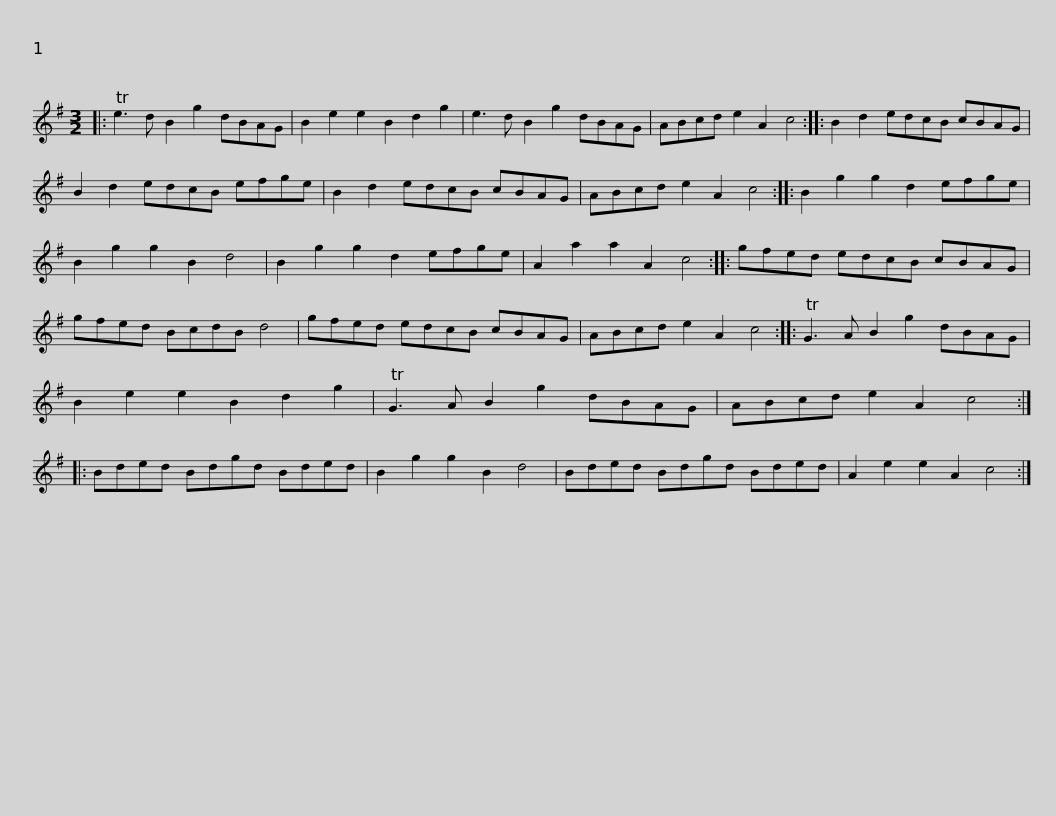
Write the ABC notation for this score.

X:1
L:1/8
M:3/2
I:linebreak $
K:G
V:1 treble
V:1
|: Te3 d B2 g2 dBAG | B2 e2 e2 B2 d2 g2 | e3 d B2 g2 dBAG | ABcd e2 A2 c4 :: B2 d2 edcB cBAG |$ %5
 B2 d2 edcB efge | B2 d2 edcB cBAG | ABcd e2 A2 c4 :: B2 g2 g2 d2 efge | B2 g2 g2 B2 d4 |$ %10
 B2 g2 g2 d2 efge | A2 a2 a2 A2 c4 :: gfed edcB cBAG | gfed BcdB d4 |$ gfed edcB cBAG | %15
 ABcd e2 A2 c4 :: TG3 A B2 g2 dBAG | B2 e2 e2 B2 d2 g2 |$ TG3 A B2 g2 dBAG | ABcd e2 A2 c4 :: %20
 Bded Bdgd Bded | B2 g2 g2 B2 d4 |$ Bded Bdgd Bded | A2 e2 e2 A2 c4 :| %24
